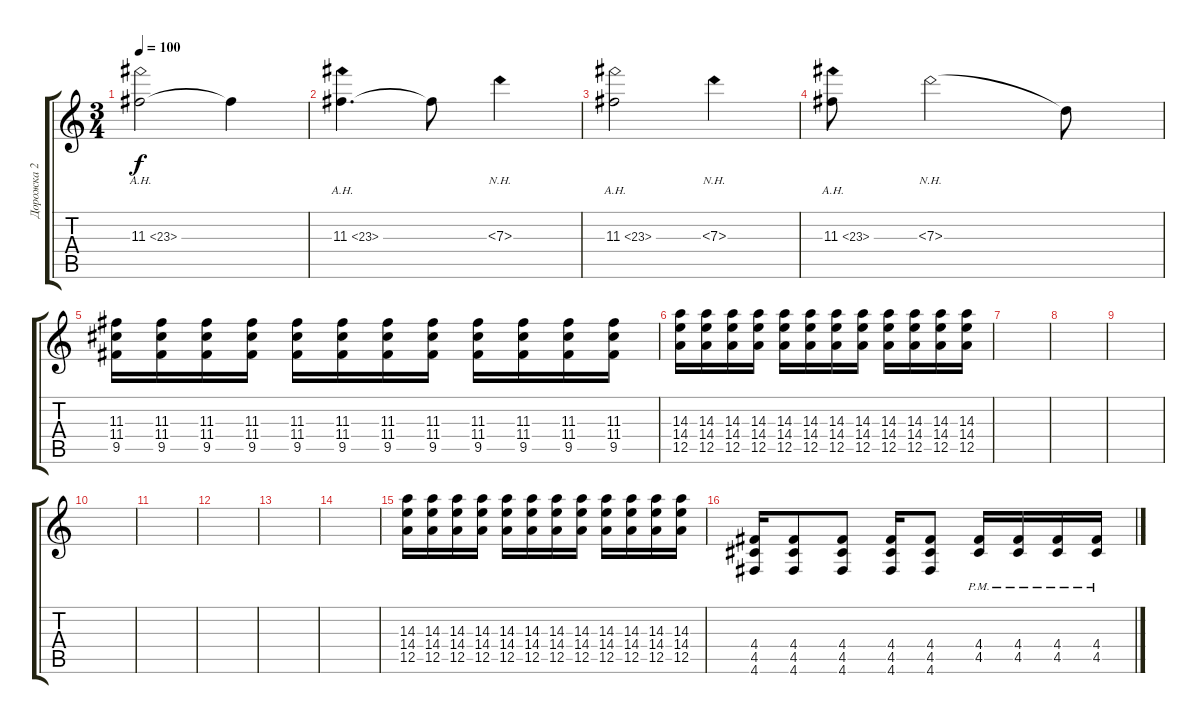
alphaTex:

\track ("Дорожка 2" "Дорожка 2") {instrument distortionguitar}
\staff {score tabs}
\tuning (E4 B3 G3 D3 A2 D2) {hide}
\ts (3 4)
\tempo 100
\clef g2
\ks c
11.3{ah 12}.2{dy f} 11.3{t}.4{volume 6} |
11.3{ah 12}.4{d volume 11} 11.3{t}.8{volume 6} 7.3{nh}.4{volume 11} |
11.3{ah 12}.2{volume 11} 7.3{nh}.4 |
11.3{ah 12}.8 7.3{nh}.2 7.3{t}.8 |
(11.3 11.4 9.5).16 (11.3 11.4 9.5).16 (11.3 11.4 9.5).16 (11.3 11.4 9.5).16 (11.3 11.4 9.5).16 (11.3 11.4 9.5).16 (11.3 11.4 9.5).16 (11.3 11.4 9.5).16 (11.3 11.4 9.5).16 (11.3 11.4 9.5).16 (11.3 11.4 9.5).16 (11.3 11.4 9.5).16 |
(14.3 14.4 12.5).16 (14.3 14.4 12.5).16 (14.3 14.4 12.5).16 (14.3 14.4 12.5).16 (14.3 14.4 12.5).16 (14.3 14.4 12.5).16 (14.3 14.4 12.5).16 (14.3 14.4 12.5).16 (14.3 14.4 12.5).16 (14.3 14.4 12.5).16 (14.3 14.4 12.5).16 (14.3 14.4 12.5).16 |
|
|
|
|
|
|
|
|
(14.3 14.4 12.5).16 (14.3 14.4 12.5).16 (14.3 14.4 12.5).16 (14.3 14.4 12.5).16 (14.3 14.4 12.5).16 (14.3 14.4 12.5).16 (14.3 14.4 12.5).16 (14.3 14.4 12.5).16 (14.3 14.4 12.5).16 (14.3 14.4 12.5).16 (14.3 14.4 12.5).16 (14.3 14.4 12.5).16 |
(4.4 4.5 4.6).16 (4.4 4.5 4.6).8 (4.4 4.5 4.6).8 (4.4 4.5 4.6).16 (4.4 4.5 4.6).8 (4.4{pm} 4.5{pm}).16 (4.4{pm} 4.5{pm}).16 (4.4{pm} 4.5{pm}).16 (4.4{pm} 4.5{pm}).16
